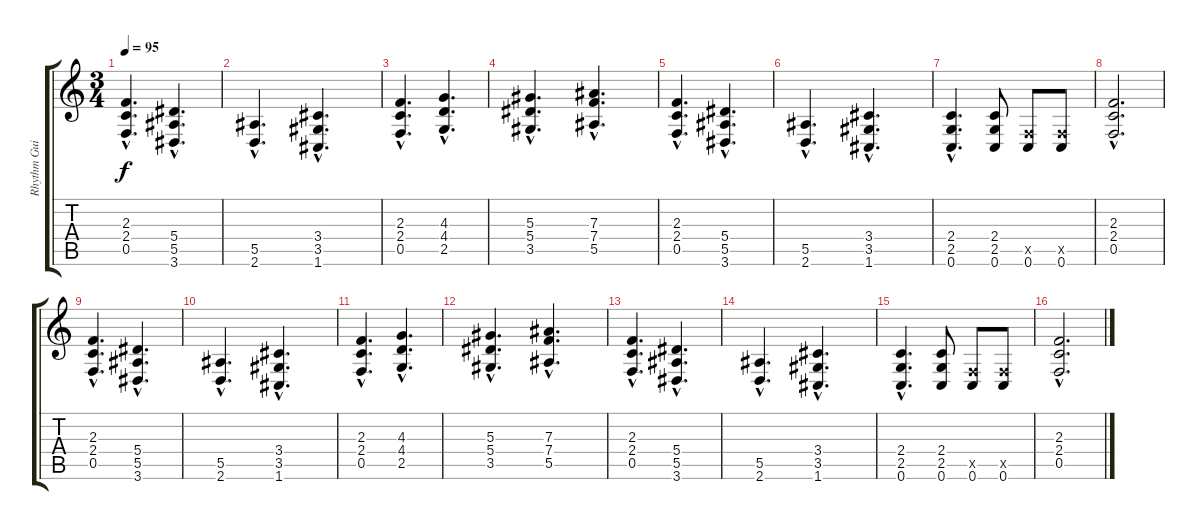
\track ("Rhythm Guitar II" "Rhythm Gui") {instrument distortionguitar}
\staff {score tabs}
\tuning (C4 G3 Eb3 Bb2 F2 C2) {hide}
\ts (3 4)
\tempo 95
\clef g2
\ks c
(2.3{hac} 2.4{hac} 0.5{hac}).4{d dy f} (5.4{hac} 5.5{hac} 3.6{hac}).4{d} |
(5.5{hac} 2.6{hac}).4{d} (3.4{hac} 3.5{hac} 1.6{hac}).4{d} |
(2.3{hac} 2.4{hac} 0.5{hac}).4{d} (4.3{hac} 4.4{hac} 2.5{hac}).4{d} |
(5.3{hac} 5.4{hac} 3.5{hac}).4{d} (7.3{hac} 7.4{hac} 5.5{hac}).4{d} |
(2.3{hac} 2.4{hac} 0.5{hac}).4{d} (5.4{hac} 5.5{hac} 3.6{hac}).4{d} |
(5.5{hac} 2.6{hac}).4{d} (3.4{hac} 3.5{hac} 1.6{hac}).4{d} |
(2.4{hac} 2.5{hac} 0.6).4{d} (2.4 2.5 0.6).8 (0.5{x} 0.6).8 (0.5{x} 0.6).8 |
(2.3{hac} 2.4{hac} 0.5{hac}).2{d} |
(2.3{hac} 2.4{hac} 0.5{hac}).4{d} (5.4{hac} 5.5{hac} 3.6{hac}).4{d} |
(5.5{hac} 2.6{hac}).4{d} (3.4{hac} 3.5{hac} 1.6{hac}).4{d} |
(2.3{hac} 2.4{hac} 0.5{hac}).4{d} (4.3{hac} 4.4{hac} 2.5{hac}).4{d} |
(5.3{hac} 5.4{hac} 3.5{hac}).4{d} (7.3{hac} 7.4{hac} 5.5{hac}).4{d} |
(2.3{hac} 2.4{hac} 0.5{hac}).4{d} (5.4{hac} 5.5{hac} 3.6{hac}).4{d} |
(5.5{hac} 2.6{hac}).4{d} (3.4{hac} 3.5{hac} 1.6{hac}).4{d} |
(2.4{hac} 2.5{hac} 0.6).4{d} (2.4 2.5 0.6).8 (0.5{x} 0.6).8 (0.5{x} 0.6).8 |
(2.3{hac} 2.4{hac} 0.5{hac}).2{d}
